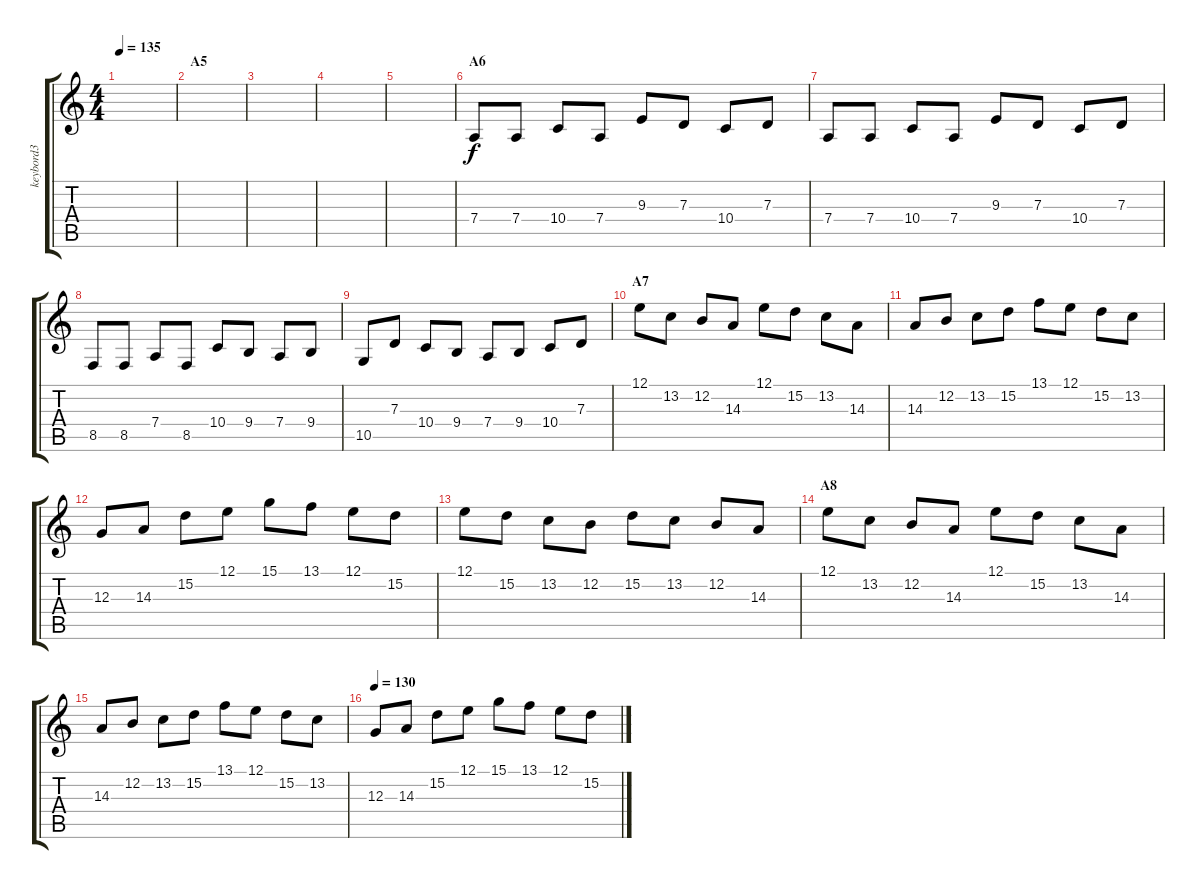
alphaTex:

\track ("keybord3" "keybord3") {instrument pad6metallic}
\staff {score tabs}
\tuning (E4 B3 G3 D3 A2 E2) {hide}
\ts (4 4)
\tempo 135
\clef g2
\ks c
|
\section ("" "A5")
|
|
|
|
\section ("" "A6")
7.4.8 7.4.8 10.4.8 7.4.8 9.3.8 7.3.8 10.4.8 7.3.8 |
7.4.8 7.4.8 10.4.8 7.4.8 9.3.8 7.3.8 10.4.8 7.3.8 |
8.5.8 8.5.8 7.4.8 8.5.8 10.4.8 9.4.8 7.4.8 9.4.8 |
10.5.8 7.3.8 10.4.8 9.4.8 7.4.8 9.4.8 10.4.8 7.3.8 |
\section ("" "A7")
12.1.8 13.2.8 12.2.8 14.3.8 12.1.8 15.2.8 13.2.8 14.3.8 |
14.3.8 12.2.8 13.2.8 15.2.8 13.1.8 12.1.8 15.2.8 13.2.8 |
12.3.8 14.3.8 15.2.8 12.1.8 15.1.8 13.1.8 12.1.8 15.2.8 |
12.1.8 15.2.8 13.2.8 12.2.8 15.2.8 13.2.8 12.2.8 14.3.8 |
\section ("" "A8")
12.1.8 13.2.8 12.2.8 14.3.8 12.1.8 15.2.8 13.2.8 14.3.8 |
14.3.8 12.2.8 13.2.8 15.2.8 13.1.8 12.1.8 15.2.8 13.2.8 |
\tempo 130
12.3.8 14.3.8 15.2.8 12.1.8 15.1.8 13.1.8 12.1.8 15.2.8
